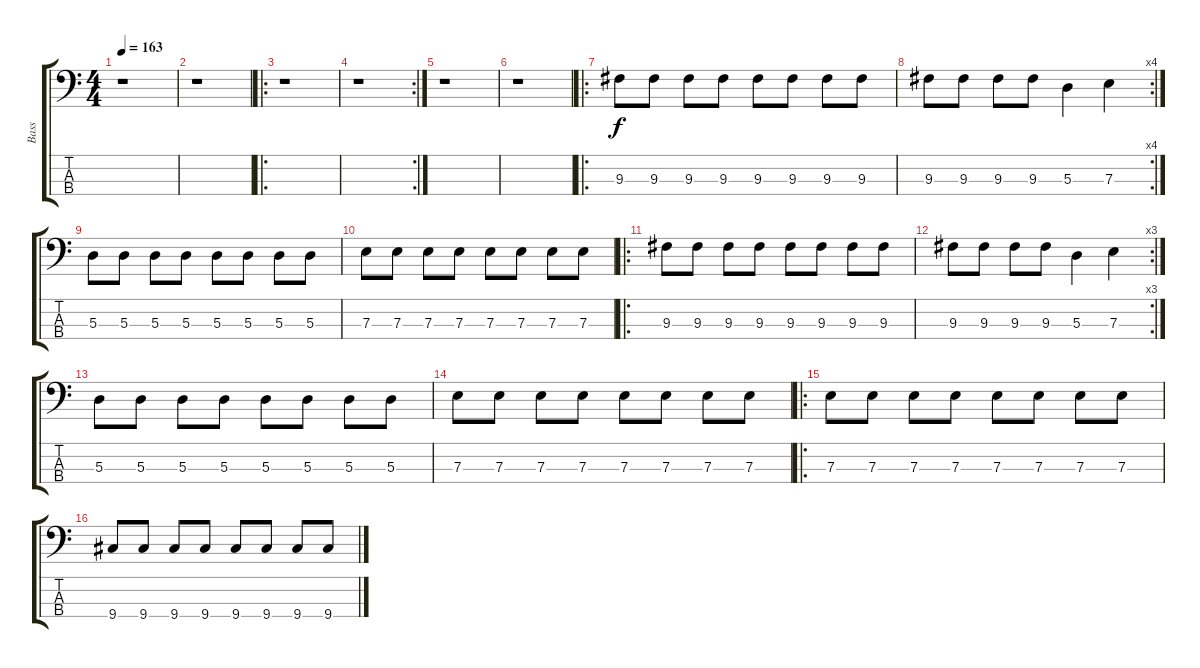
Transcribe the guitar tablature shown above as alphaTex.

\track ("Bass" "Bass") {instrument electricbassfinger}
\staff {score tabs}
\tuning (G2 D2 A1 E1) {hide}
\ts (4 4)
\tempo 163
\clef f4
\ks c
r.1{dy f instrument electricbassfinger} |
r.1 |
\ro
r.1 |
\rc 2
r.1 |
r.1 |
r.1 |
\ro
9.3.8 9.3.8 9.3.8 9.3.8 9.3.8 9.3.8 9.3.8 9.3.8 |
\rc 4
9.3.8 9.3.8 9.3.8 9.3.8 5.3.4 7.3.4 |
5.3.8 5.3.8 5.3.8 5.3.8 5.3.8 5.3.8 5.3.8 5.3.8 |
7.3.8 7.3.8 7.3.8 7.3.8 7.3.8 7.3.8 7.3.8 7.3.8 |
\ro
9.3.8 9.3.8 9.3.8 9.3.8 9.3.8 9.3.8 9.3.8 9.3.8 |
\rc 3
9.3.8 9.3.8 9.3.8 9.3.8 5.3.4 7.3.4 |
5.3.8 5.3.8 5.3.8 5.3.8 5.3.8 5.3.8 5.3.8 5.3.8 |
7.3.8 7.3.8 7.3.8 7.3.8 7.3.8 7.3.8 7.3.8 7.3.8 |
\ro
7.3.8 7.3.8 7.3.8 7.3.8 7.3.8 7.3.8 7.3.8 7.3.8 |
9.4.8 9.4.8 9.4.8 9.4.8 9.4.8 9.4.8 9.4.8 9.4.8
